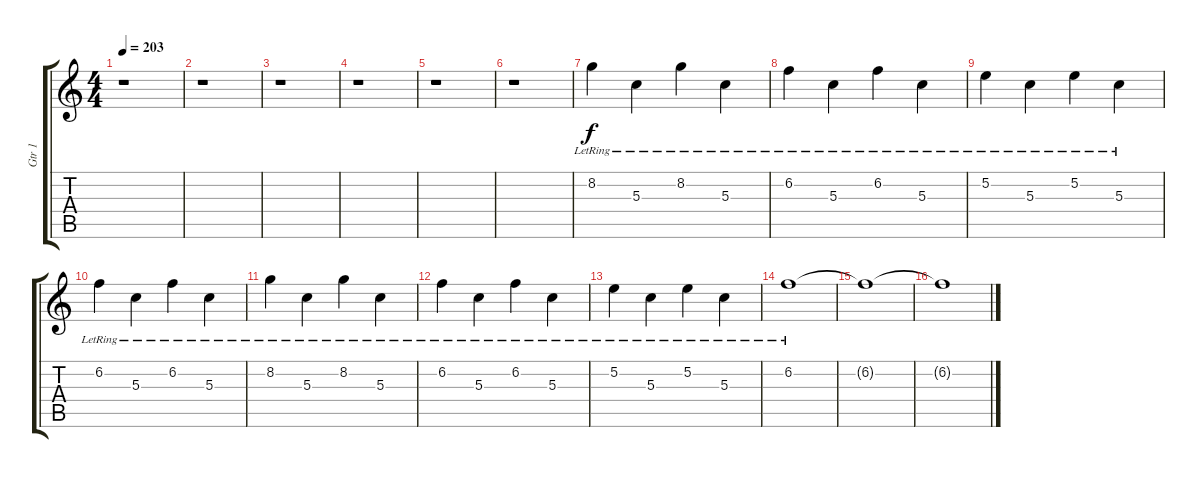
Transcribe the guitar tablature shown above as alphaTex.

\track ("Gtr 1" "Gtr 1") {instrument electricguitarjazz}
\staff {score tabs}
\tuning (E4 B3 G3 D3 A2 E2) {hide}
\ts (4 4)
\tempo 203
\clef g2
\ks c
r.1{dy f} |
r.1 |
r.1 |
r.1 |
r.1 |
r.1 |
8.2{lr}.4{volume 16 balance 0 instrument electricguitarjazz} 5.3{lr}.4 8.2{lr}.4 5.3{lr}.4 |
6.2{lr}.4 5.3{lr}.4 6.2{lr}.4 5.3{lr}.4 |
5.2{lr}.4 5.3{lr}.4 5.2{lr}.4 5.3{lr}.4 |
6.2{lr}.4 5.3{lr}.4 6.2{lr}.4 5.3{lr}.4 |
8.2{lr}.4 5.3{lr}.4 8.2{lr}.4 5.3{lr}.4 |
6.2{lr}.4 5.3{lr}.4 6.2{lr}.4 5.3{lr}.4 |
5.2{lr}.4 5.3{lr}.4 5.2{lr}.4 5.3{lr}.4 |
6.2{lr}.1 |
6.2{t}.1 |
6.2{t}.1
